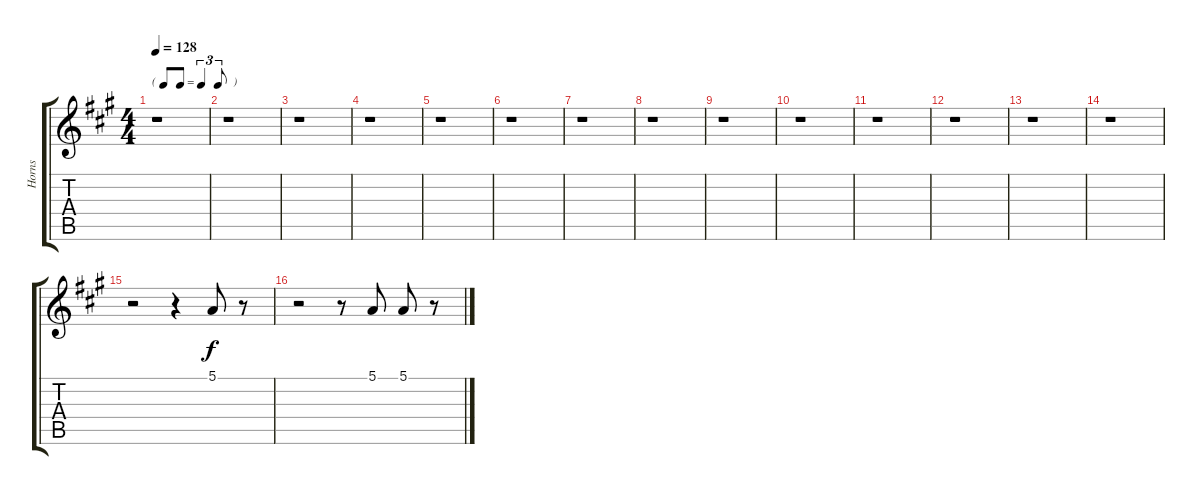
\track ("Horns" "Horns") {instrument brasssection}
\staff {score tabs}
\tuning (E4 B3 G3 D3 A2 E2) {hide}
\ts (4 4)
\tf triplet8th
\tempo 128
\clef g2
\ks a
r.1{dy f} |
r.1 |
r.1 |
r.1 |
r.1 |
r.1 |
r.1 |
r.1 |
r.1 |
r.1 |
r.1 |
r.1 |
r.1 |
r.1 |
r.2 r.4 5.1.8 r.8 |
r.2 r.8 5.1.8 5.1.8 r.8
